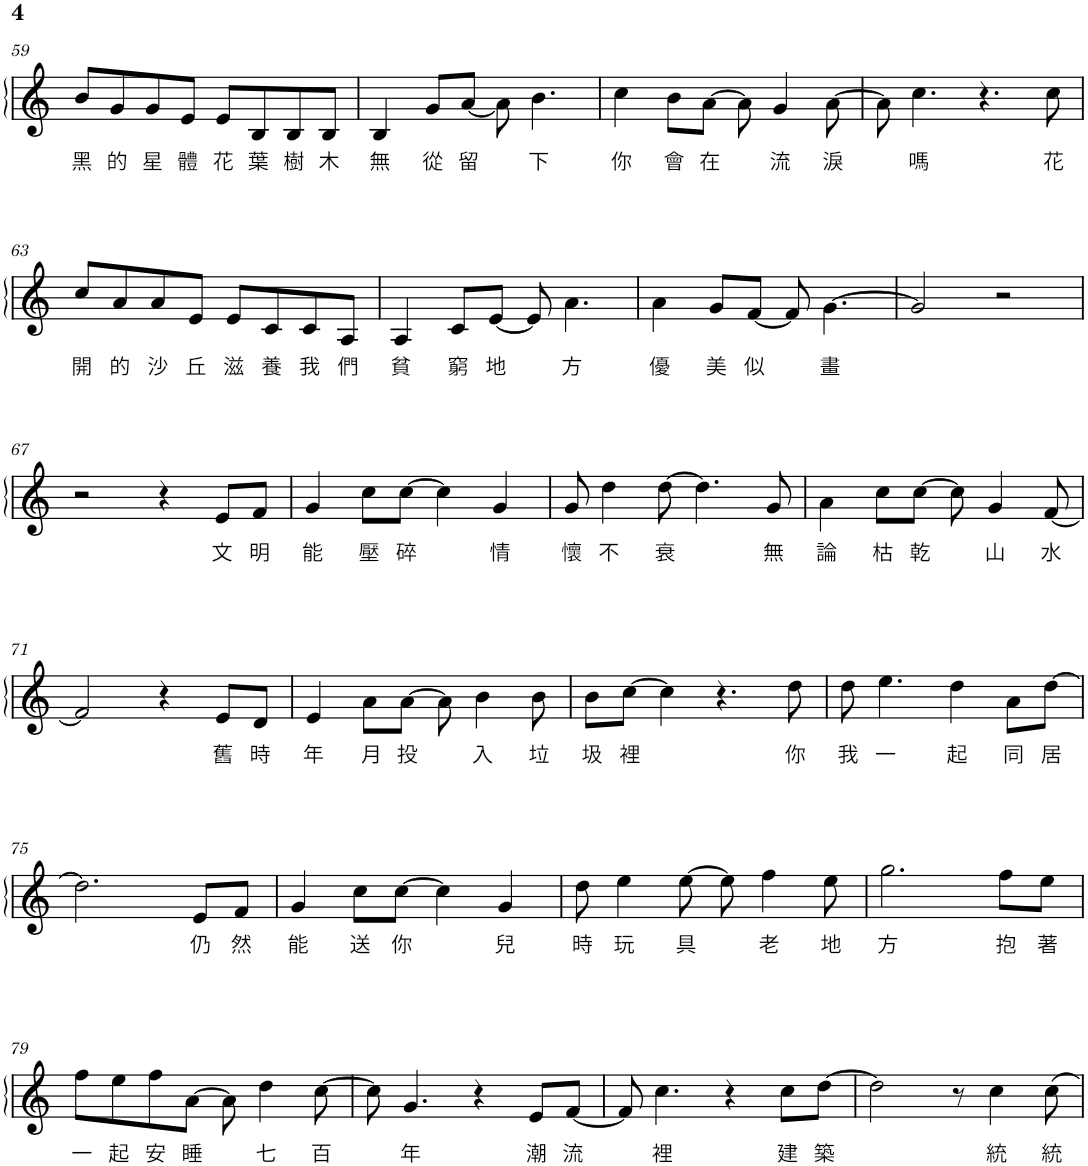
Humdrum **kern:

**kern	**text
*part1	*part1
*staff1	*staff1
*I"Piano	*
*I'Pno	*
!!LO:PB:g=z
*clefG2	*
*k[]	*
*M4/4	*
*met(c)	*
=59	=59
!	!LO:LY:b
8b/L	黑
!	!LO:LY:b
8g/	的
!	!LO:LY:b
8g/	星
!	!LO:LY:b
8e/J	體
!	!LO:LY:b
8e/L	花
!	!LO:LY:b
8B/	葉
!	!LO:LY:b
8B/	樹
!	!LO:LY:b
8B/J	木
=60	=60
!	!LO:LY:b
4B/	無
!	!LO:LY:b
8g/L	從
!	!LO:LY:b
[<8a/J	留
8a\]	.
!	!LO:LY:b
4.b\	下
=61	=61
!	!LO:LY:b
4cc\	你
!	!LO:LY:b
8b\L	會
!	!LO:LY:b
[>8a\J	在
8a\]	.
!	!LO:LY:b
4g/	流
!	!LO:LY:b
[>8a\	淚
=62	=62
8a\]	.
!	!LO:LY:b
4.cc\	嗎
4.r	.
!	!LO:LY:b
8cc\	花
!!LO:LB:g=z
=63	=63
!	!LO:LY:b
8cc/L	開
!	!LO:LY:b
8a/	的
!	!LO:LY:b
8a/	沙
!	!LO:LY:b
8e/J	丘
!	!LO:LY:b
8e/L	滋
!	!LO:LY:b
8c/	養
!	!LO:LY:b
8c/	我
!	!LO:LY:b
8A/J	們
=64	=64
!	!LO:LY:b
4A/	貧
!	!LO:LY:b
8c/L	窮
!	!LO:LY:b
[<8e/J	地
8e/]	.
!	!LO:LY:b
4.a\	方
=65	=65
!	!LO:LY:b
4a\	優
!	!LO:LY:b
8g/L	美
!	!LO:LY:b
[<8f/J	似
8f/]	.
!	!LO:LY:b
[4.g\	畫
=66	=66
2g/]	.
2r	.
!!LO:LB:g=z
=67	=67
2r	.
4r	.
!	!LO:LY:b
8e/L	文
!	!LO:LY:b
8f/J	明
=68	=68
!	!LO:LY:b
4g/	能
!	!LO:LY:b
8cc\L	壓
!	!LO:LY:b
[>8cc\J	碎
4cc\]	.
!	!LO:LY:b
4g/	情
=69	=69
!	!LO:LY:b
8g/	懷
!	!LO:LY:b
4dd\	不
!	!LO:LY:b
[>8dd\	衰
4.dd\]	.
!	!LO:LY:b
8g/	無
=70	=70
!	!LO:LY:b
4a\	論
!	!LO:LY:b
8cc\L	枯
!	!LO:LY:b
[>8cc\J	乾
8cc\]	.
!	!LO:LY:b
4g/	山
!	!LO:LY:b
[8f/	水
!!LO:LB:g=z
=71	=71
2f/]	.
4r	.
!	!LO:LY:b
8e/L	舊
!	!LO:LY:b
8d/J	時
=72	=72
!	!LO:LY:b
4e/	年
!	!LO:LY:b
8a\L	月
!	!LO:LY:b
[>8a\J	投
8a\]	.
!	!LO:LY:b
4b\	入
!	!LO:LY:b
8b\	垃
=73	=73
!	!LO:LY:b
8b\L	圾
!	!LO:LY:b
[8cc\J	裡
4cc\]	.
4.r	.
!	!LO:LY:b
8dd\	你
=74	=74
!	!LO:LY:b
8dd\	我
!	!LO:LY:b
4.ee\	一
!	!LO:LY:b
4dd\	起
!	!LO:LY:b
8a\L	同
!	!LO:LY:b
[8dd\J	居
!!LO:LB:g=z
=75	=75
2.dd\]	.
!	!LO:LY:b
8e/L	仍
!	!LO:LY:b
8f/J	然
=76	=76
!	!LO:LY:b
4g/	能
!	!LO:LY:b
8cc\L	送
!	!LO:LY:b
[>8cc\J	你
4cc\]	.
!	!LO:LY:b
4g/	兒
=77	=77
!	!LO:LY:b
8dd\	時
!	!LO:LY:b
4ee\	玩
!	!LO:LY:b
[>8ee\	具
8ee\]	.
!	!LO:LY:b
4ff\	老
!	!LO:LY:b
8ee\	地
=78	=78
!	!LO:LY:b
2.gg\	方
!	!LO:LY:b
8ff\L	抱
!	!LO:LY:b
8ee\J	著
!!LO:LB:g=z
=79	=79
!	!LO:LY:b
8ff\L	一
!	!LO:LY:b
8ee\	起
!	!LO:LY:b
8ff\	安
!	!LO:LY:b
[>8a\J	睡
8a\]	.
!	!LO:LY:b
4dd\	七
!	!LO:LY:b
[>8cc\	百
=80	=80
8cc\]	.
!	!LO:LY:b
4.g/	年
4r	.
!	!LO:LY:b
8e/L	潮
!	!LO:LY:b
[<8f/J	流
=81	=81
8f/]	.
!	!LO:LY:b
4.cc\	裡
4r	.
!	!LO:LY:b
8cc\L	建
!	!LO:LY:b
[>8dd\J	築
=82	=82
2dd\]	.
8r	.
!	!LO:LY:b
4cc\	統
!	!LO:LY:b
8cc\	統
=	=
*-	*-
